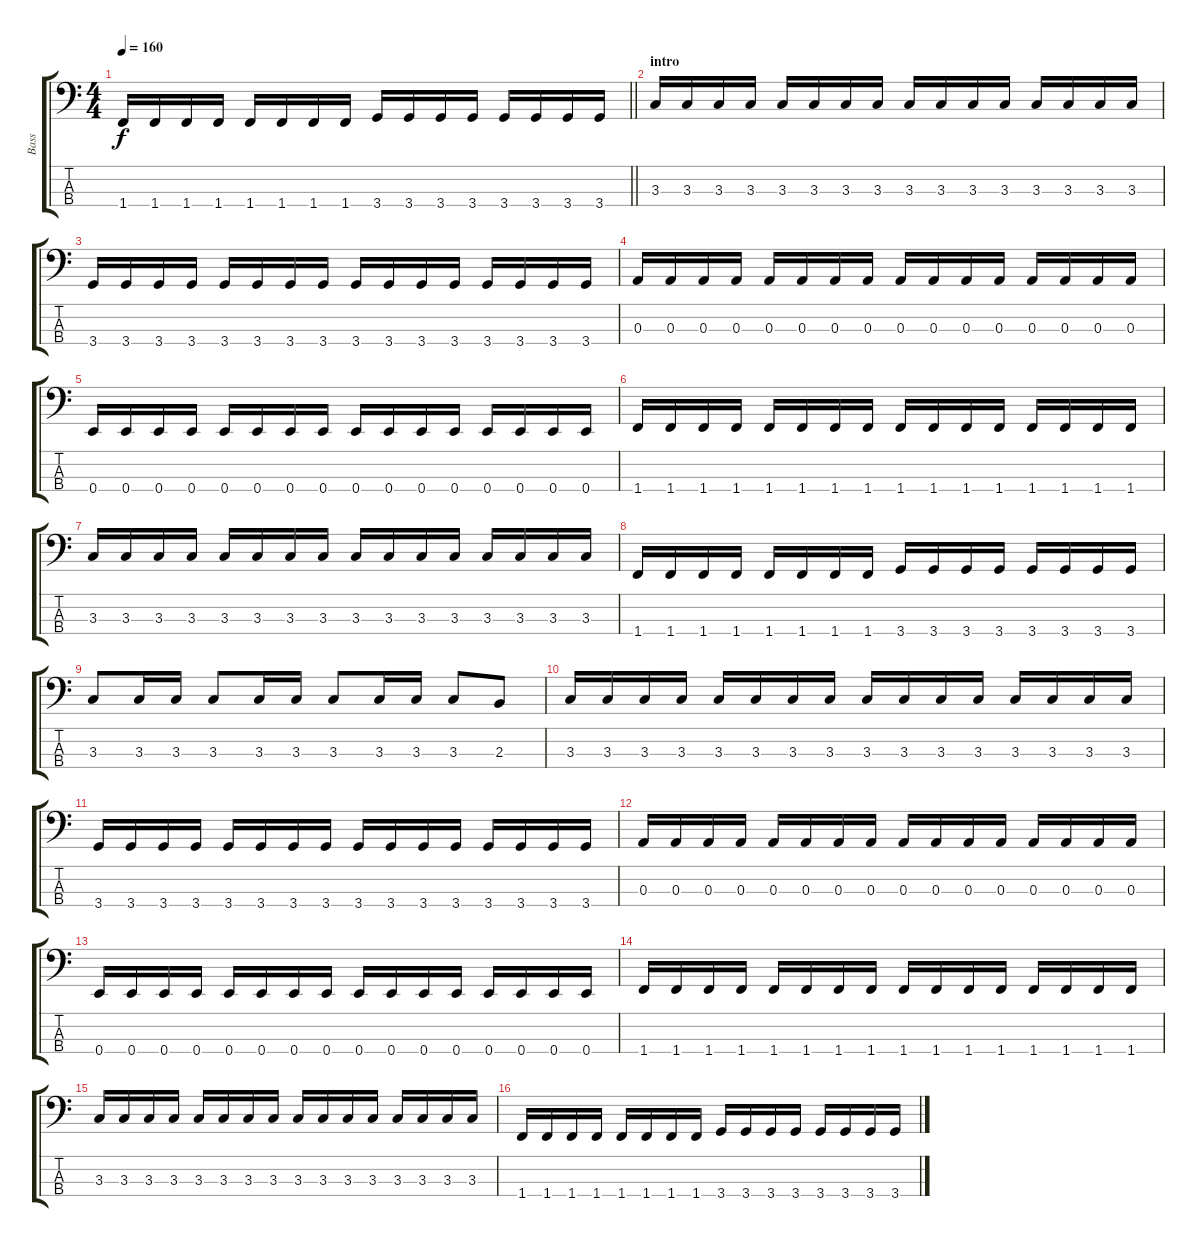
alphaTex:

\track ("Bass" "Bass") {instrument electricbasspick}
\staff {score tabs}
\tuning (G2 D2 A1 E1) {hide}
\ts (4 4)
\tempo 160
\clef f4
\barLineRight lightlight
\ks c
1.4.16{dy f} 1.4.16 1.4.16 1.4.16 1.4.16 1.4.16 1.4.16 1.4.16 3.4.16 3.4.16 3.4.16 3.4.16 3.4.16 3.4.16 3.4.16 3.4.16 |
\section ("" "intro")
3.3.16 3.3.16 3.3.16 3.3.16 3.3.16 3.3.16 3.3.16 3.3.16 3.3.16 3.3.16 3.3.16 3.3.16 3.3.16 3.3.16 3.3.16 3.3.16 |
3.4.16 3.4.16 3.4.16 3.4.16 3.4.16 3.4.16 3.4.16 3.4.16 3.4.16 3.4.16 3.4.16 3.4.16 3.4.16 3.4.16 3.4.16 3.4.16 |
0.3.16 0.3.16 0.3.16 0.3.16 0.3.16 0.3.16 0.3.16 0.3.16 0.3.16 0.3.16 0.3.16 0.3.16 0.3.16 0.3.16 0.3.16 0.3.16 |
0.4.16 0.4.16 0.4.16 0.4.16 0.4.16 0.4.16 0.4.16 0.4.16 0.4.16 0.4.16 0.4.16 0.4.16 0.4.16 0.4.16 0.4.16 0.4.16 |
1.4.16 1.4.16 1.4.16 1.4.16 1.4.16 1.4.16 1.4.16 1.4.16 1.4.16 1.4.16 1.4.16 1.4.16 1.4.16 1.4.16 1.4.16 1.4.16 |
3.3.16 3.3.16 3.3.16 3.3.16 3.3.16 3.3.16 3.3.16 3.3.16 3.3.16 3.3.16 3.3.16 3.3.16 3.3.16 3.3.16 3.3.16 3.3.16 |
1.4.16 1.4.16 1.4.16 1.4.16 1.4.16 1.4.16 1.4.16 1.4.16 3.4.16 3.4.16 3.4.16 3.4.16 3.4.16 3.4.16 3.4.16 3.4.16 |
3.3.8 3.3.16 3.3.16 3.3.8 3.3.16 3.3.16 3.3.8 3.3.16 3.3.16 3.3.8 2.3.8 |
3.3.16 3.3.16 3.3.16 3.3.16 3.3.16 3.3.16 3.3.16 3.3.16 3.3.16 3.3.16 3.3.16 3.3.16 3.3.16 3.3.16 3.3.16 3.3.16 |
3.4.16 3.4.16 3.4.16 3.4.16 3.4.16 3.4.16 3.4.16 3.4.16 3.4.16 3.4.16 3.4.16 3.4.16 3.4.16 3.4.16 3.4.16 3.4.16 |
0.3.16 0.3.16 0.3.16 0.3.16 0.3.16 0.3.16 0.3.16 0.3.16 0.3.16 0.3.16 0.3.16 0.3.16 0.3.16 0.3.16 0.3.16 0.3.16 |
0.4.16 0.4.16 0.4.16 0.4.16 0.4.16 0.4.16 0.4.16 0.4.16 0.4.16 0.4.16 0.4.16 0.4.16 0.4.16 0.4.16 0.4.16 0.4.16 |
1.4.16 1.4.16 1.4.16 1.4.16 1.4.16 1.4.16 1.4.16 1.4.16 1.4.16 1.4.16 1.4.16 1.4.16 1.4.16 1.4.16 1.4.16 1.4.16 |
3.3.16 3.3.16 3.3.16 3.3.16 3.3.16 3.3.16 3.3.16 3.3.16 3.3.16 3.3.16 3.3.16 3.3.16 3.3.16 3.3.16 3.3.16 3.3.16 |
1.4.16 1.4.16 1.4.16 1.4.16 1.4.16 1.4.16 1.4.16 1.4.16 3.4.16 3.4.16 3.4.16 3.4.16 3.4.16 3.4.16 3.4.16 3.4.16
